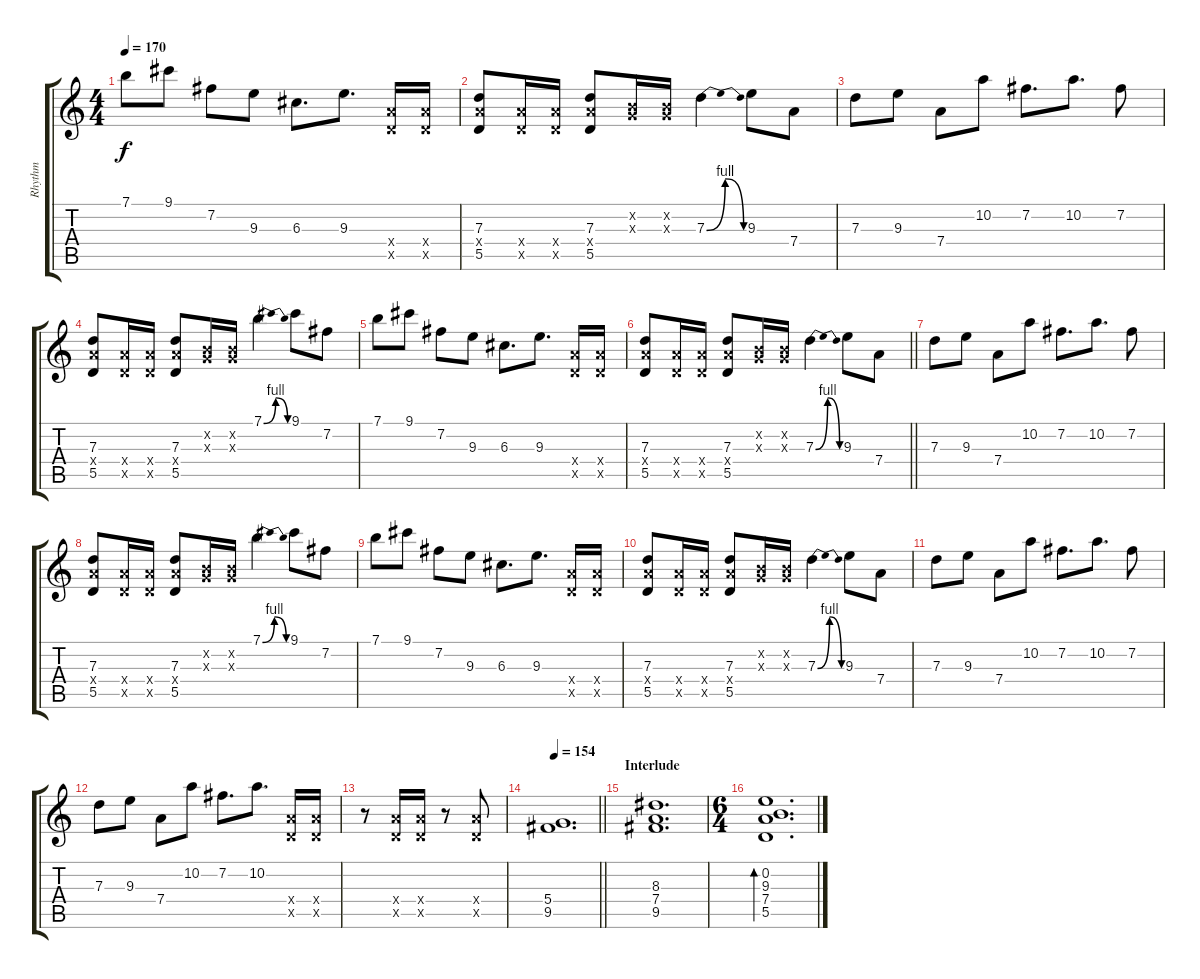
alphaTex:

\track ("Rhythm" "Rhythm") {instrument overdrivenguitar}
\staff {score tabs}
\tuning (E4 B3 G3 D3 A2 E2) {hide}
\ts (4 4)
\tempo 170
\clef g2
\ks c
7.1.8{dy f} 9.1.8 7.2.8 9.3.8 6.3.8{d} 9.3.8{d} (7.4{x} 5.5{x}).16 (7.4{x} 5.5{x}).16 |
(7.3 7.4{x} 5.5).8 (7.4{x} 5.5{x}).16 (7.4{x} 5.5{x}).16 (7.3 7.4{x} 5.5).8 (0.2{x} 0.3{x}).16 (0.2{x} 0.3{x}).16 7.3{be (bendrelease 0 0 30 4 45 4 60 0)}.4 9.3.8 7.4.8 |
7.3.8 9.3.8 7.4.8 10.2.8 7.2.8{d} 10.2.8{d} 7.2.8 |
(7.3 7.4{x} 5.5).8 (7.4{x} 5.5{x}).16 (7.4{x} 5.5{x}).16 (7.3 7.4{x} 5.5).8 (0.2{x} 0.3{x}).16 (0.2{x} 0.3{x}).16 7.1{be (bendrelease 0 0 30 4 45 4 60 0)}.4 9.1.8 7.2.8 |
7.1.8 9.1.8 7.2.8 9.3.8 6.3.8{d} 9.3.8{d} (7.4{x} 5.5{x}).16 (7.4{x} 5.5{x}).16 |
\barLineRight lightlight
(7.3 7.4{x} 5.5).8 (7.4{x} 5.5{x}).16 (7.4{x} 5.5{x}).16 (7.3 7.4{x} 5.5).8 (0.2{x} 0.3{x}).16 (0.2{x} 0.3{x}).16 7.3{be (bendrelease 0 0 30 4 45 4 60 0)}.4 9.3.8 7.4.8 |
7.3.8 9.3.8 7.4.8 10.2.8 7.2.8{d} 10.2.8{d} 7.2.8 |
(7.3 7.4{x} 5.5).8 (7.4{x} 5.5{x}).16 (7.4{x} 5.5{x}).16 (7.3 7.4{x} 5.5).8 (0.2{x} 0.3{x}).16 (0.2{x} 0.3{x}).16 7.1{be (bendrelease 0 0 30 4 45 4 60 0)}.4 9.1.8 7.2.8 |
7.1.8 9.1.8 7.2.8 9.3.8 6.3.8{d} 9.3.8{d} (7.4{x} 5.5{x}).16 (7.4{x} 5.5{x}).16 |
(7.3 7.4{x} 5.5).8 (7.4{x} 5.5{x}).16 (7.4{x} 5.5{x}).16 (7.3 7.4{x} 5.5).8 (0.2{x} 0.3{x}).16 (0.2{x} 0.3{x}).16 7.3{be (bendrelease 0 0 30 4 45 4 60 0)}.4 9.3.8 7.4.8 |
7.3.8 9.3.8 7.4.8 10.2.8 7.2.8{d} 10.2.8{d} 7.2.8 |
7.3.8 9.3.8 7.4.8 10.2.8 7.2.8{d} 10.2.8{d} (7.4{x} 5.5{x}).16 (7.4{x} 5.5{x}).16 |
r.8 (7.4{x} 5.5{x}).16 (7.4{x} 5.5{x}).16 r.8 (7.4{x} 5.5{x}).8 |
\tempo 154
\barLineRight lightlight
(5.4 9.5).1{d} |
\section ("" "Interlude")
(8.3 7.4 9.5).1{d} |
\ts (6 4)
(0.2 9.3 7.4 5.5).1{d bd 480}
